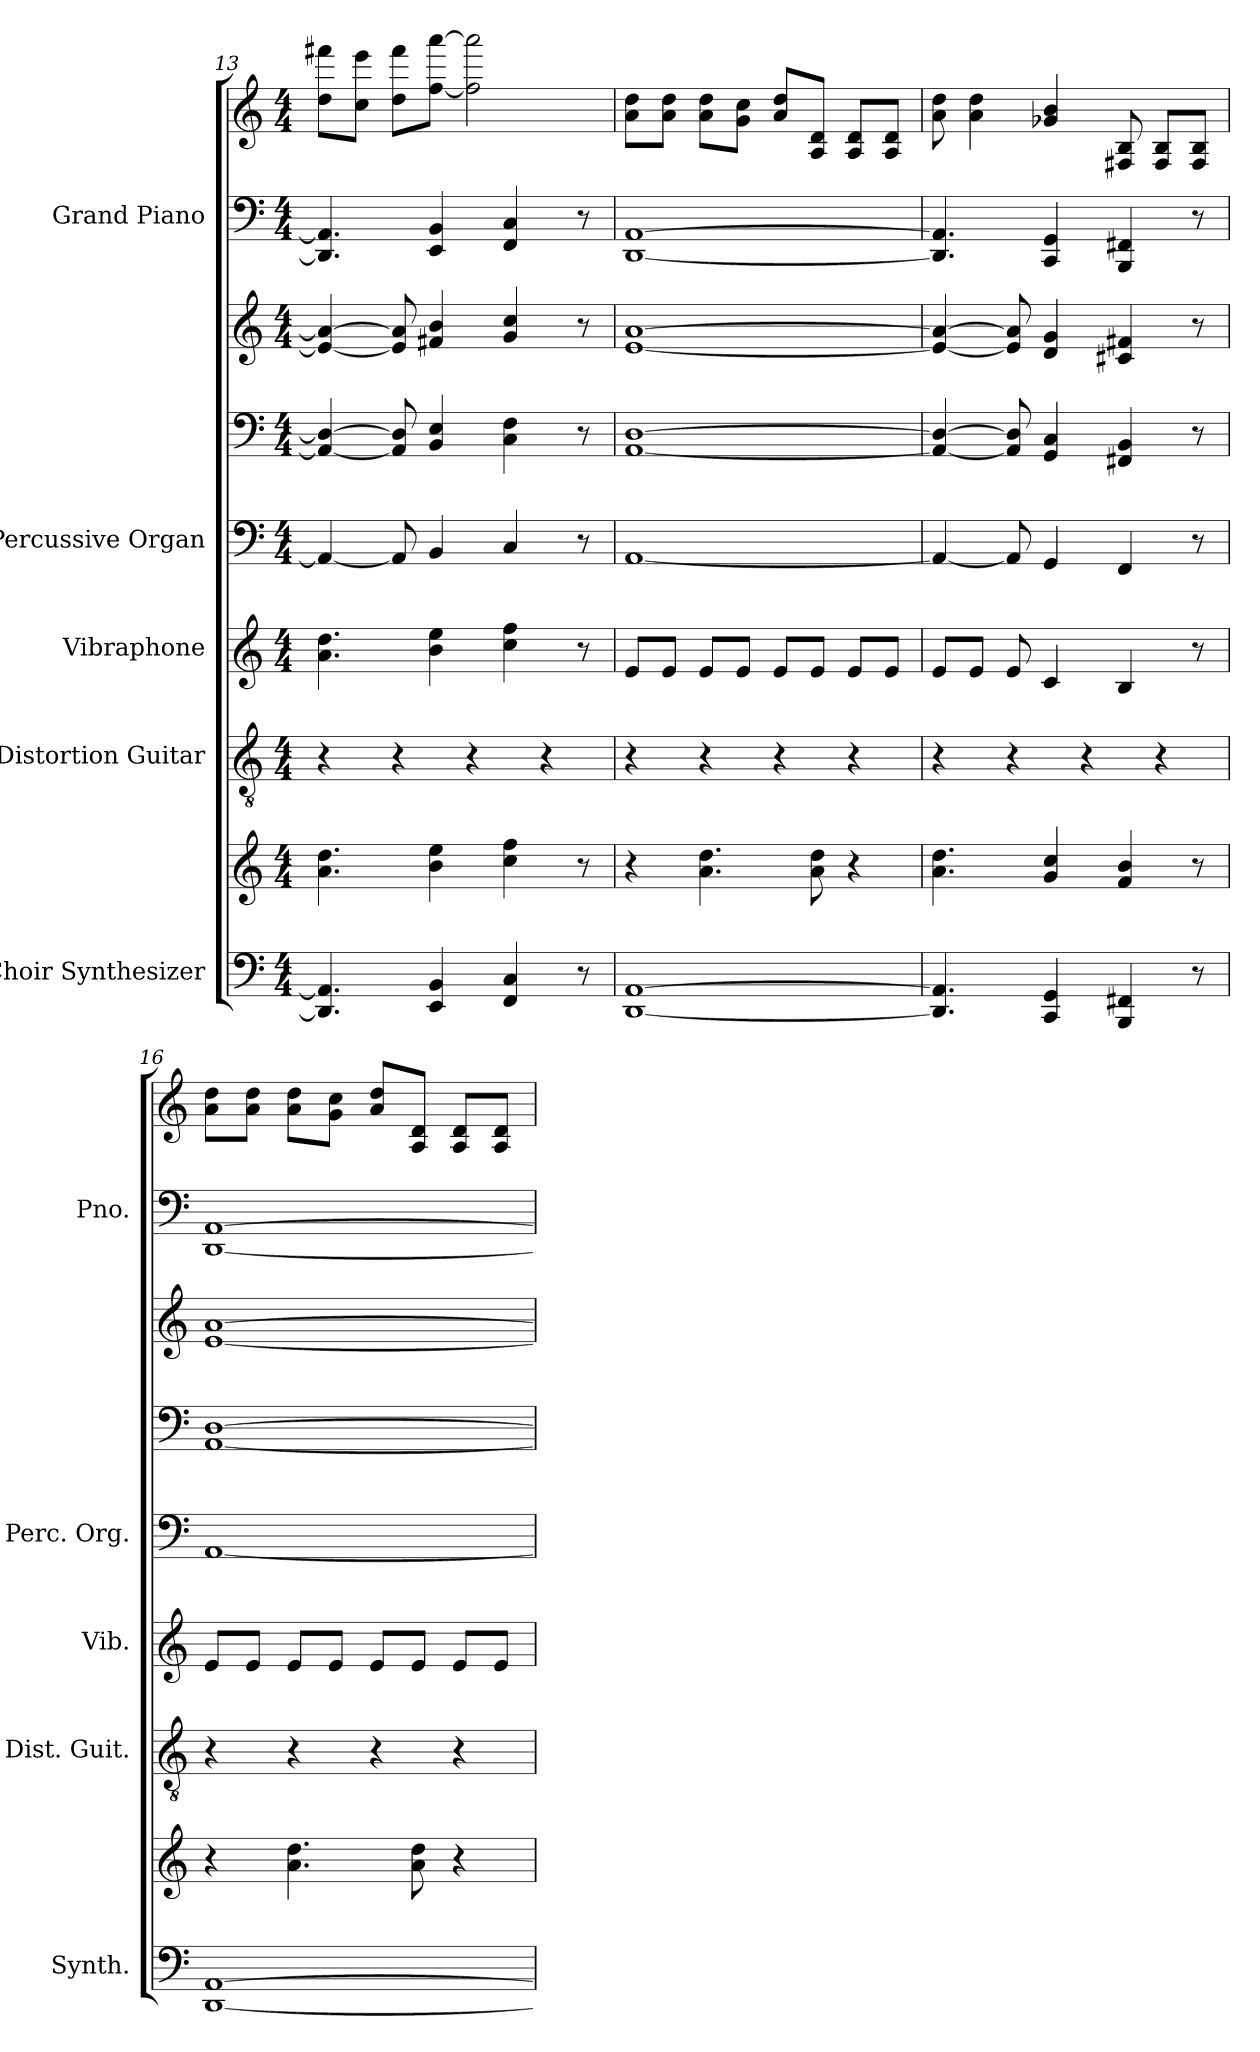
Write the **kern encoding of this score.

**kern	**kern	**kern	**kern	**kern	**kern	**kern	**kern	**kern
*part5	*part5	*part4	*part3	*part2	*part2	*part2	*part1	*part1
*staff9	*staff8	*staff7	*staff6	*staff5	*staff4	*staff3	*staff2	*staff1
*I"Choir Synthesizer	*	*I"Distortion Guitar	*I"Vibraphone	*I"Percussive Organ	*	*	*I"Grand Piano	*
*I'Synth.	*	*I'Dist. Guit.	*I'Vib.	*I'Perc. Org.	*	*	*I'Pno.	*
*clefF4	*clefG2	*clefGv2	*clefG2	*clefF4	*clefF4	*clefG2	*clefF4	*clefG2
*k[]	*k[]	*k[]	*k[]	*k[]	*k[]	*k[]	*k[]	*k[]
*M4/4	*M4/4	*M4/4	*M4/4	*M4/4	*M4/4	*M4/4	*M4/4	*M4/4
=13	=13	=13	=13	=13	=13	=13	=13	=13
4.AA] 4.DD]	4.a 4.dd	4r	4.a 4.dd	4AA_	4D_ 4AA_	4a_ 4e_	4.AA] 4.DD]	8dd 8fff#XL
.	.	.	.	.	.	.	.	8cc 8eeeJ
.	.	4r	.	8AA]	8D] 8AA]	8a] 8e]	.	8dd 8fff#L
4EE 4BB	4ee 4b	.	4ee 4b	4BB	4E 4BB	4b 4f#X	4EE 4BB	[8ff [8aaaJ
.	.	4r	.	.	.	.	.	2ff] 2aaa]
4C 4FF	4cc 4ff	.	4cc 4ff	4C	4F 4C	4cc 4g	4C 4FF	.
.	.	4r	.	.	.	.	.	.
8r	8r	.	8r	8r	8r	8r	8r	.
=14	=14	=14	=14	=14	=14	=14	=14	=14
[1AA [1DD	4r	4r	8eL	[1AA	[1D [1AA	[1e [1a	[1AA [1DD	8dd 8aL
.	.	.	8eJ	.	.	.	.	8dd 8aJ
.	4.dd 4.a	4r	8eL	.	.	.	.	8dd 8aL
.	.	.	8eJ	.	.	.	.	8cc 8gJ
.	.	4r	8eL	.	.	.	.	8dd 8aL
.	8dd 8a	.	8eJ	.	.	.	.	8A 8dJ
.	4r	4r	8eL	.	.	.	.	8A 8dL
.	.	.	8eJ	.	.	.	.	8A 8dJ
=15	=15	=15	=15	=15	=15	=15	=15	=15
4.AA] 4.DD]	4.a 4.dd	4r	8eL	4AA_	4D_ 4AA_	4a_ 4e_	4.AA] 4.DD]	8dd 8a
.	.	.	8eJ	.	.	.	.	4dd 4a
.	.	4r	8e	8AA]	8D] 8AA]	8a] 8e]	.	.
4GG 4CC	4g 4cc	.	4c	4GG	4C 4GG	4g 4d	4GG 4CC	4b 4g-X
.	.	4r	.	.	.	.	.	.
4FF#X 4BBB	4b 4f	.	4B	4FF	4BB 4FF#X	4f#X 4c#X	4FF#X 4BBB	8B 8F#X
.	.	4r	.	.	.	.	.	8F# 8BL
8r	8r	.	8r	8r	8r	8r	8r	8F# 8BJ
=16	=16	=16	=16	=16	=16	=16	=16	=16
[1AA [1DD	4r	4r	8eL	[1AA	[1D [1AA	[1a [1e	[1AA [1DD	8a 8ddL
.	.	.	8eJ	.	.	.	.	8a 8ddJ
.	4.dd 4.a	4r	8eL	.	.	.	.	8a 8ddL
.	.	.	8eJ	.	.	.	.	8cc 8gJ
.	.	4r	8eL	.	.	.	.	8dd 8aL
.	8dd 8a	.	8eJ	.	.	.	.	8A 8dJ
.	4r	4r	8eL	.	.	.	.	8A 8dL
.	.	.	8eJ	.	.	.	.	8A 8dJ
=	=	=	=	=	=	=	=	=
*-	*-	*-	*-	*-	*-	*-	*-	*-
